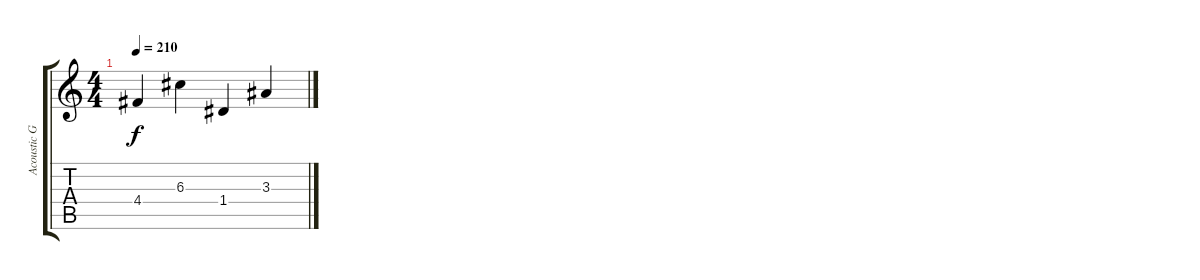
\track ("Acoustic Guitar For Bridge" "Acoustic G") {instrument acousticguitarnylon}
\staff {score tabs}
\tuning (E4 B3 G3 D3 A2 E2) {hide}
\ts (4 4)
\tempo 210
\clef g2
\ks c
4.4.4{dy f} 6.3.4 1.4.4 3.3.4
